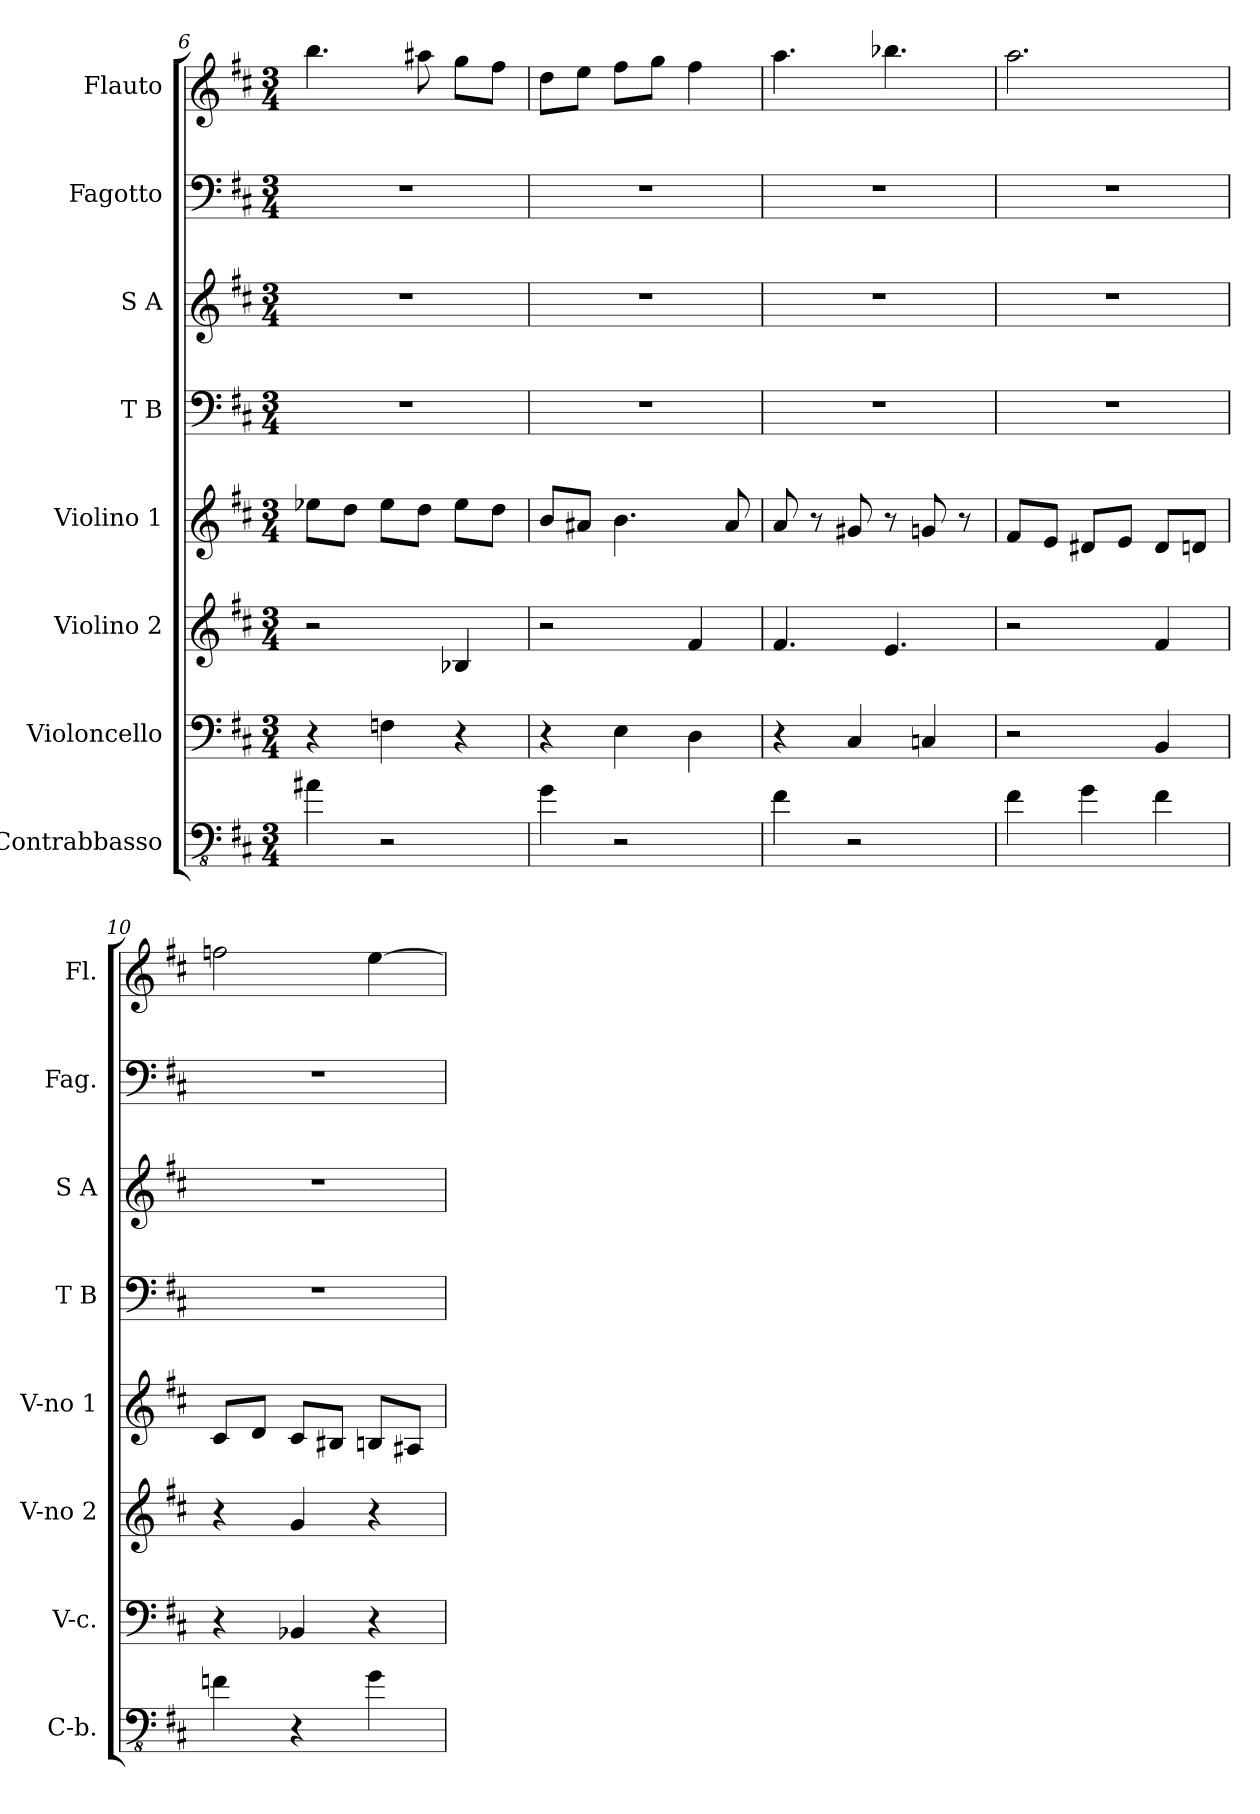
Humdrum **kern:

**kern	**kern	**kern	**kern	**kern	**kern	**kern	**kern
*part8	*part7	*part6	*part5	*part4	*part3	*part2	*part1
*staff8	*staff7	*staff6	*staff5	*staff4	*staff3	*staff2	*staff1
*I"Contrabbasso	*I"Violoncello	*I"Violino 2	*I"Violino 1	*I"T B	*I"S A	*I"Fagotto	*I"Flauto
*I'C-b.	*I'V-c.	*I'V-no 2	*I'V-no 1	*I'T B	*I'S A	*I'Fag.	*I'Fl.
*clefFv4	*clefF4	*clefG2	*clefG2	*clefF4	*clefG2	*clefF4	*clefG2
*ITrd7c12	*	*	*	*	*	*	*
*k[f#c#]	*k[f#c#]	*k[f#c#]	*k[f#c#]	*k[f#c#]	*k[f#c#]	*k[f#c#]	*k[f#c#]
*M3/4	*M3/4	*M3/4	*M3/4	*M3/4	*M3/4	*M3/4	*M3/4
=6	=6	=6	=6	=6	=6	=6	=6
4AA#X\	4r	2r	8ee-X\L	2.r	2.r	2.r	4.bb\
.	.	.	8dd\J	.	.	.	.
2r	4Fn\	.	8ee-\L	.	.	.	.
.	.	.	8dd\J	.	.	.	8aa#X\
.	4r	4B-X/	8ee-\L	.	.	.	8gg\L
.	.	.	8dd\J	.	.	.	8ff#\J
=7	=7	=7	=7	=7	=7	=7	=7
4GG\	4r	2r	8b/L	2.r	2.r	2.r	8dd\L
.	.	.	8a#X/J	.	.	.	8ee\J
2r	4E\	.	4.b\	.	.	.	8ff#\L
.	.	.	.	.	.	.	8gg\J
.	4D\	4f#/	.	.	.	.	4ff#\
.	.	.	8a#/	.	.	.	.
=8	=8	=8	=8	=8	=8	=8	=8
4FF#\	4r	4.f#/	8a/	2.r	2.r	2.r	4.aa\
.	.	.	8r	.	.	.	.
2r	4C#/	.	8g#X/	.	.	.	.
.	.	4.e/	8r	.	.	.	4.bb-X\
.	4Cn/	.	8gn/	.	.	.	.
.	.	.	8r	.	.	.	.
=9	=9	=9	=9	=9	=9	=9	=9
4FF#\	2r	2r	8f#/L	2.r	2.r	2.r	2.aa\
.	.	.	8e/J	.	.	.	.
4GG\	.	.	8d#X/L	.	.	.	.
.	.	.	8e/J	.	.	.	.
4FF#\	4BB/	4f#/	8d#/L	.	.	.	.
.	.	.	8dn/J	.	.	.	.
=10	=10	=10	=10	=10	=10	=10	=10
4FFn\	4r	4r	8c#/L	2.r	2.r	2.r	2ffn\
.	.	.	8d/J	.	.	.	.
4r	4BB-X/	4g/	8c#/L	.	.	.	.
.	.	.	8B#X/J	.	.	.	.
4GG\	4r	4r	8Bn/L	.	.	.	[4ee\
.	.	.	8A#X/J	.	.	.	.
=	=	=	=	=	=	=	=
*-	*-	*-	*-	*-	*-	*-	*-
